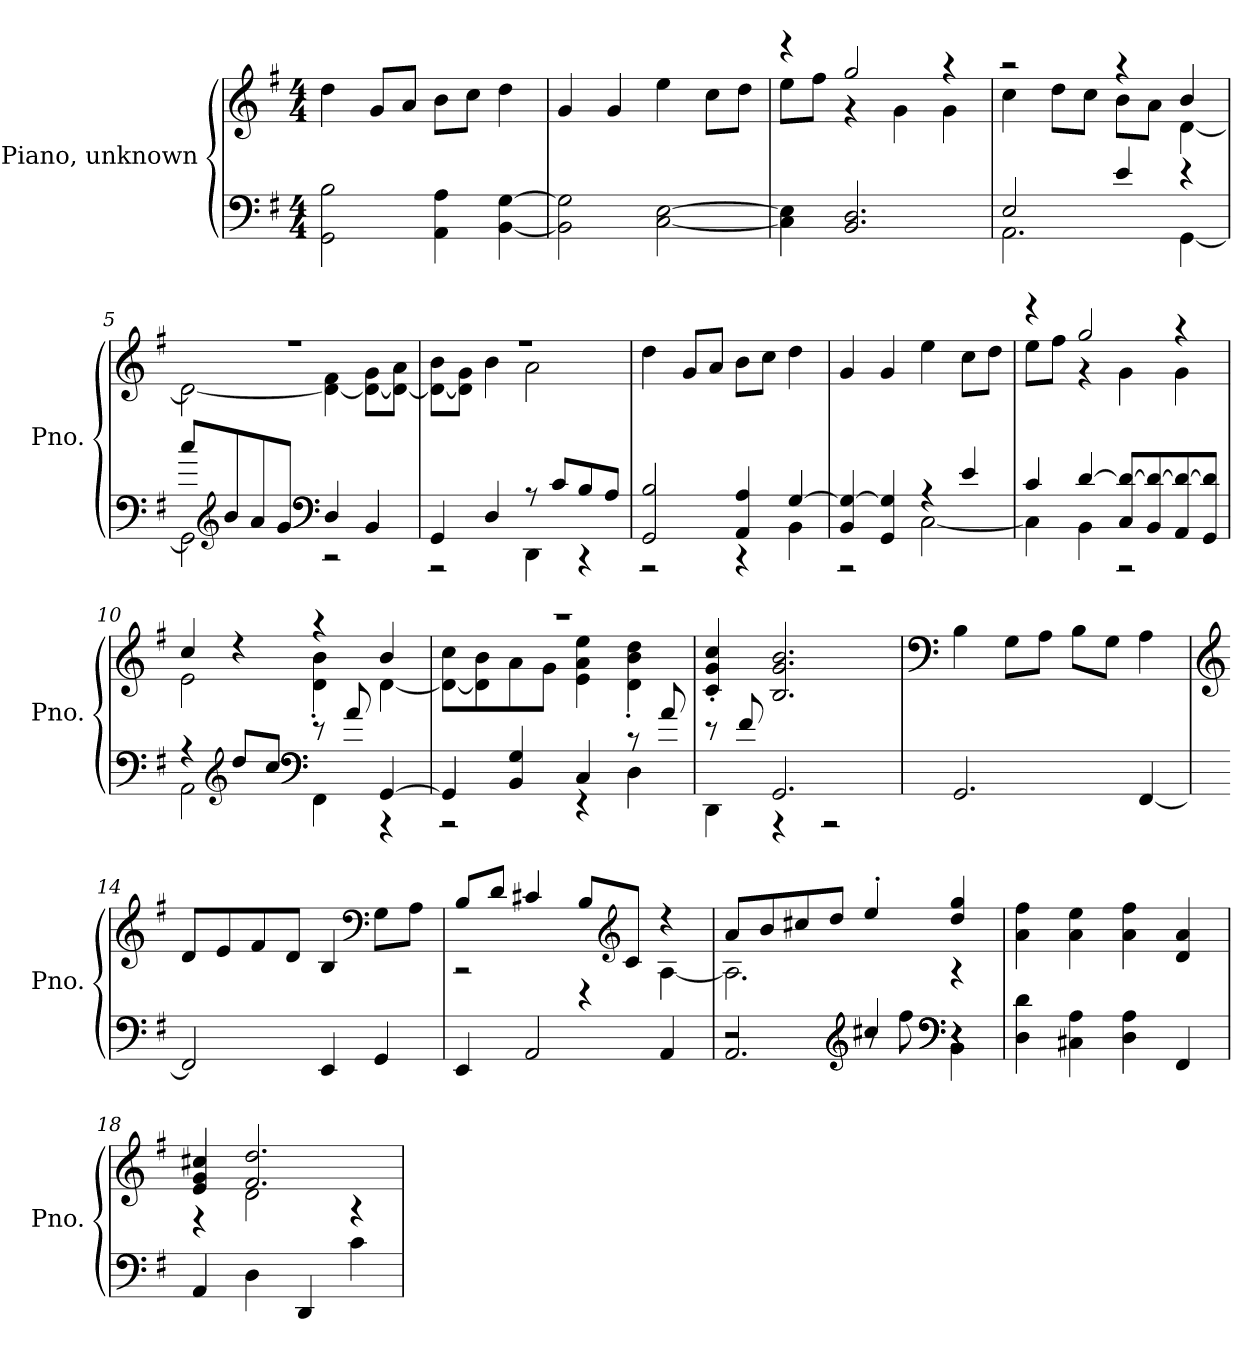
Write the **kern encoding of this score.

**kern	**kern
*part1	*part1
*staff2	*staff1
*I"Piano, unknown	*
*I'Pno.	*
*clefF4	*clefG2
*k[f#]	*k[f#]
*M4/4	*M4/4
*MM120	*MM120
=1	=1
2GG\ 2B\	4dd\
.	8g/L
.	8a/J
4AA\ 4A\	8b\L
.	8cc\J
[4BB\ [4G\	4dd\
=2	=2
2BB\] 2G\]	4g/
.	4g/
[2C\ [2E\	4ee\
.	8cc\L
.	8dd\J
=3	=3
*	*^
4C\] 4E\]	4r	8ee\L
.	.	8ff#\J
2.BB/ 2.D/	2gg/	4r
.	.	4g\
.	4r	4g\
=4	=4	=4
*^	*	*
2E/	2.AA\	2r	4cc\
.	.	.	8dd\L
.	.	.	8cc\J
4e/	.	4r	8b\L
.	.	.	8a\J
4r	[4GG\	4b/	[4d\
=5	=5	=5	=5
8cc/L	2GG\]	1r	2d\_
*clefG2	*	*	*
8b/	.	.	.
8a/	.	.	.
8g/J	.	.	.
*clefF4	*	*	*
4D/	2r	.	4d\_ 4f#\
4BB/	.	.	8d\_ 8g\L
.	.	.	8d\_ 8a\J
!!LO:LB:g=z	!!
=6	=6	=6	=6
4GG/	2r	1r	8d\_ 8b\L
.	.	.	8d\] 8g\J
4D/	.	.	4b\
8r	4DD\	.	2a\
8c/L	.	.	.
8B/	4r	.	.
8A/J	.	.	.
*	*	*v	*v
=7	=7	=7
2GG/ 2B/	2r	4dd\
.	.	8g/L
.	.	8a/J
4AA/ 4A/	4r	8b\L
.	.	8cc\J
[4G/	4BB\	4dd\
=8	=8	=8
4BB/ 4G/_	2r	4g/
4GG/ 4G/]	.	4g/
4r	[2C\	4ee\
4e/	.	8cc\L
.	.	8dd\J
=9	=9	=9
*	*	*^
4c/	4C\]	4r	8ee\L
.	.	.	8ff#\J
[4d/	4BB\	2gg/	4r
8C/ 8d/_L	2r	.	4g\
8BB/ 8d/_	.	.	.
8AA/ 8d/_	.	4r	4g\
8GG/ 8d/]J	.	.	.
=10	=10	=10	=10
4r	2AA\	4cc/	2e\
*clefG2	*	*	*
8dd/L	.	4r	.
8cc/J	.	.	.
*clefF4	*	*	*
8r	4FF#\	4r	4d\' 4b\'
8a/	.	.	.
[4GG/	4r	4b/	[4d\
!!LO:LB:g=z	!!
=11	=11	=11	=11
4GG/]	2r	1r	8d\_ 8cc\L
.	.	.	8d\] 8b\
4BB/ 4G/	.	.	8a\
.	.	.	8g\J
4C/	4r	.	4e\ 4a\ 4ee\
8r	4D\	.	4d\' 4b\' 4dd\'
8a/	.	.	.
*	*	*v	*v
=12	=12	=12
8r	4DD\	4c/' 4g/' 4cc/'
8f#/	.	.
2.GG/	4r	2.B/ 2.g/ 2.b/
.	2r	.
*v	*v	*
=13	=13
*	*clefF4
2.GG/	4B\
.	8G\L
.	8A\J
.	8B\L
.	8G\J
[4FF#/	4A\
=14	=14
*	*clefG2
2FF#/]	8d/L
.	8e/
.	8f#/
.	8d/J
4EE/	4B/
*	*clefF4
4GG/	8G\L
.	8A\J
=15	=15
*	*^
4EE/	8B/L	2r
.	8d/J	.
2AA/	4c#X/	.
.	8B/L	4r
*	*clefG2	*
.	8c#/J	.
4AA/	4r	[4A\
!!LO:LB:g=z	!!
=16	=16	=16
*^	*	*
*	*^	*	*
2r	2r	2.AA/	8a/L	2.A\]
.	.	.	8b/	.
.	.	.	8cc#X/	.
.	.	.	8dd/J	.
*clefG2	*	*	*	*
4cc#X/	8r	.	4ee'/	.
.	8ff#\	.	.	.
*clefF4	*	*	*	*
4r	4BB\	4r	4dd/ 4gg/	4r
*v	*v	*v	*	*
*	*v	*v
=17	=17
4D\ 4d\	4a\ 4ff#\
4C#X\ 4A\	4a\ 4ee\
4D\ 4A\	4a\ 4ff#\
4FF#/	4d/ 4a/
=18	=18
*	*^
4AA/	4e/ 4g/ 4cc#X/	4r
4D\	2.f#/ 2.dd/	2d\
4DD/	.	.
4c\	.	4r
*	*v	*v
=	=
*-	*-
